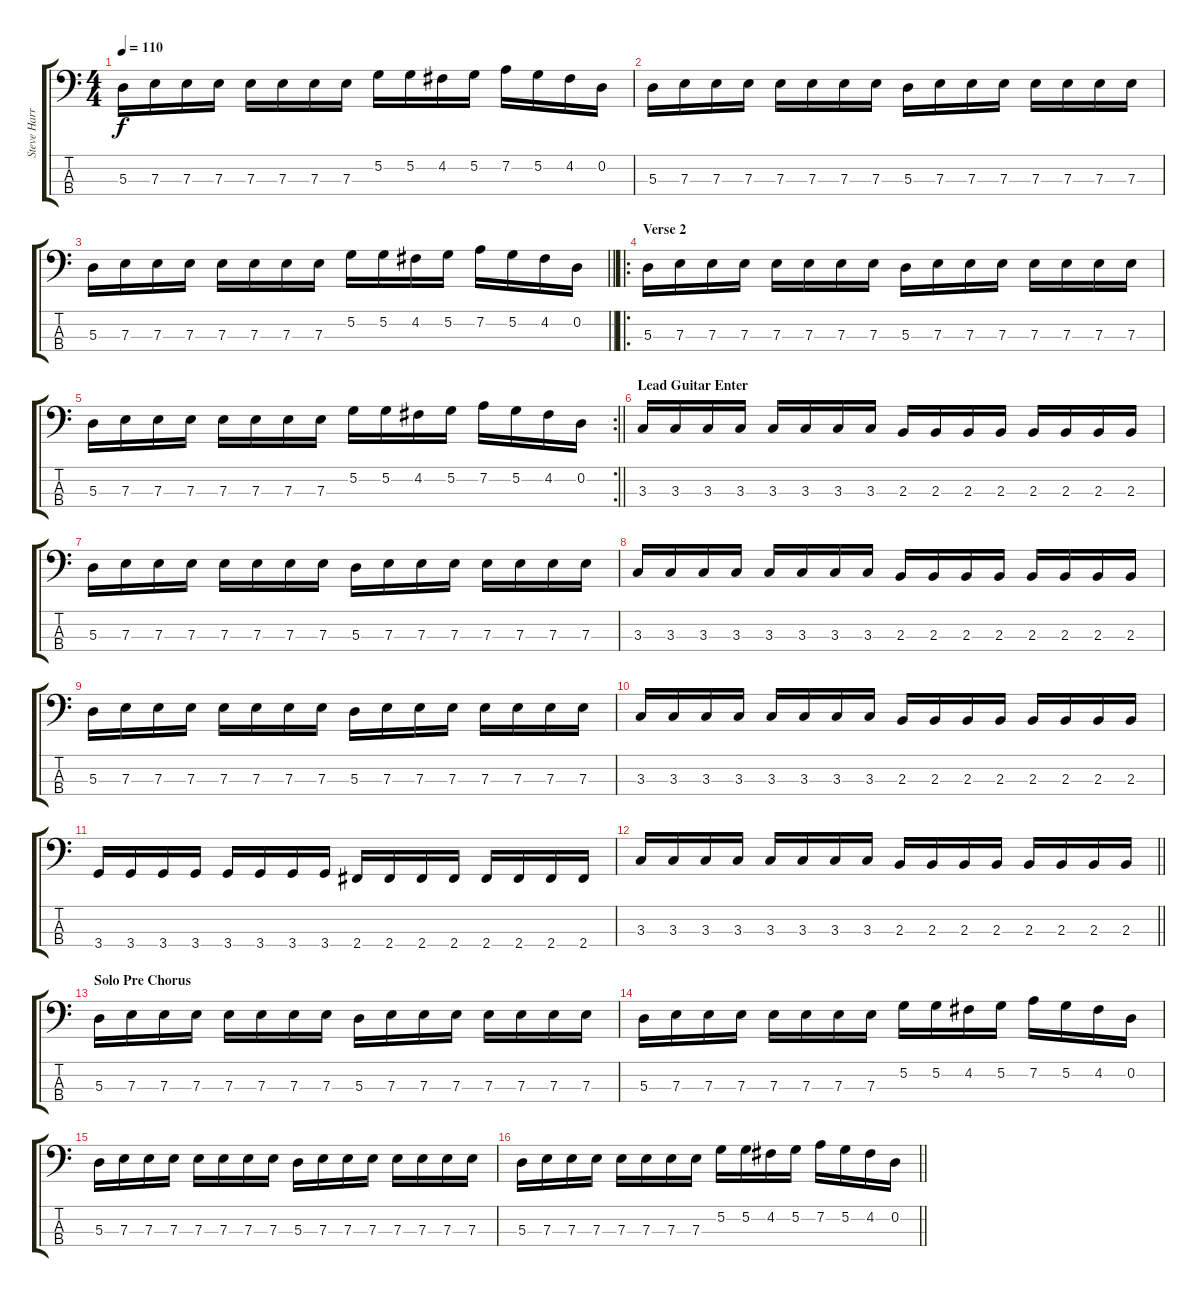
\track ("Steve Harris" "Steve Harr") {instrument electricbassfinger}
\staff {score tabs}
\tuning (G2 D2 A1 E1) {hide}
\ts (4 4)
\tempo 110
\clef f4
\ks c
5.3.16{dy f} 7.3.16 7.3.16 7.3.16 7.3.16 7.3.16 7.3.16 7.3.16 5.2.16 5.2.16 4.2.16 5.2.16 7.2.16 5.2.16 4.2.16 0.2.16 |
5.3.16 7.3.16 7.3.16 7.3.16 7.3.16 7.3.16 7.3.16 7.3.16 5.3.16 7.3.16 7.3.16 7.3.16 7.3.16 7.3.16 7.3.16 7.3.16 |
\barLineRight lightlight
5.3.16 7.3.16 7.3.16 7.3.16 7.3.16 7.3.16 7.3.16 7.3.16 5.2.16 5.2.16 4.2.16 5.2.16 7.2.16 5.2.16 4.2.16 0.2.16 |
\ro
\section ("" "Verse 2")
5.3.16 7.3.16 7.3.16 7.3.16 7.3.16 7.3.16 7.3.16 7.3.16 5.3.16 7.3.16 7.3.16 7.3.16 7.3.16 7.3.16 7.3.16 7.3.16 |
\rc 2
\barLineRight lightlight
5.3.16 7.3.16 7.3.16 7.3.16 7.3.16 7.3.16 7.3.16 7.3.16 5.2.16 5.2.16 4.2.16 5.2.16 7.2.16 5.2.16 4.2.16 0.2.16 |
\section ("" "Lead Guitar Enter")
3.3.16 3.3.16 3.3.16 3.3.16 3.3.16 3.3.16 3.3.16 3.3.16 2.3.16 2.3.16 2.3.16 2.3.16 2.3.16 2.3.16 2.3.16 2.3.16 |
5.3.16 7.3.16 7.3.16 7.3.16 7.3.16 7.3.16 7.3.16 7.3.16 5.3.16 7.3.16 7.3.16 7.3.16 7.3.16 7.3.16 7.3.16 7.3.16 |
3.3.16 3.3.16 3.3.16 3.3.16 3.3.16 3.3.16 3.3.16 3.3.16 2.3.16 2.3.16 2.3.16 2.3.16 2.3.16 2.3.16 2.3.16 2.3.16 |
5.3.16 7.3.16 7.3.16 7.3.16 7.3.16 7.3.16 7.3.16 7.3.16 5.3.16 7.3.16 7.3.16 7.3.16 7.3.16 7.3.16 7.3.16 7.3.16 |
3.3.16 3.3.16 3.3.16 3.3.16 3.3.16 3.3.16 3.3.16 3.3.16 2.3.16 2.3.16 2.3.16 2.3.16 2.3.16 2.3.16 2.3.16 2.3.16 |
3.4.16 3.4.16 3.4.16 3.4.16 3.4.16 3.4.16 3.4.16 3.4.16 2.4.16 2.4.16 2.4.16 2.4.16 2.4.16 2.4.16 2.4.16 2.4.16 |
\barLineRight lightlight
3.3.16 3.3.16 3.3.16 3.3.16 3.3.16 3.3.16 3.3.16 3.3.16 2.3.16 2.3.16 2.3.16 2.3.16 2.3.16 2.3.16 2.3.16 2.3.16 |
\section ("" "Solo Pre Chorus")
5.3.16 7.3.16 7.3.16 7.3.16 7.3.16 7.3.16 7.3.16 7.3.16 5.3.16 7.3.16 7.3.16 7.3.16 7.3.16 7.3.16 7.3.16 7.3.16 |
5.3.16 7.3.16 7.3.16 7.3.16 7.3.16 7.3.16 7.3.16 7.3.16 5.2.16 5.2.16 4.2.16 5.2.16 7.2.16 5.2.16 4.2.16 0.2.16 |
5.3.16 7.3.16 7.3.16 7.3.16 7.3.16 7.3.16 7.3.16 7.3.16 5.3.16 7.3.16 7.3.16 7.3.16 7.3.16 7.3.16 7.3.16 7.3.16 |
\barLineRight lightlight
5.3.16 7.3.16 7.3.16 7.3.16 7.3.16 7.3.16 7.3.16 7.3.16 5.2.16 5.2.16 4.2.16 5.2.16 7.2.16 5.2.16 4.2.16 0.2.16
